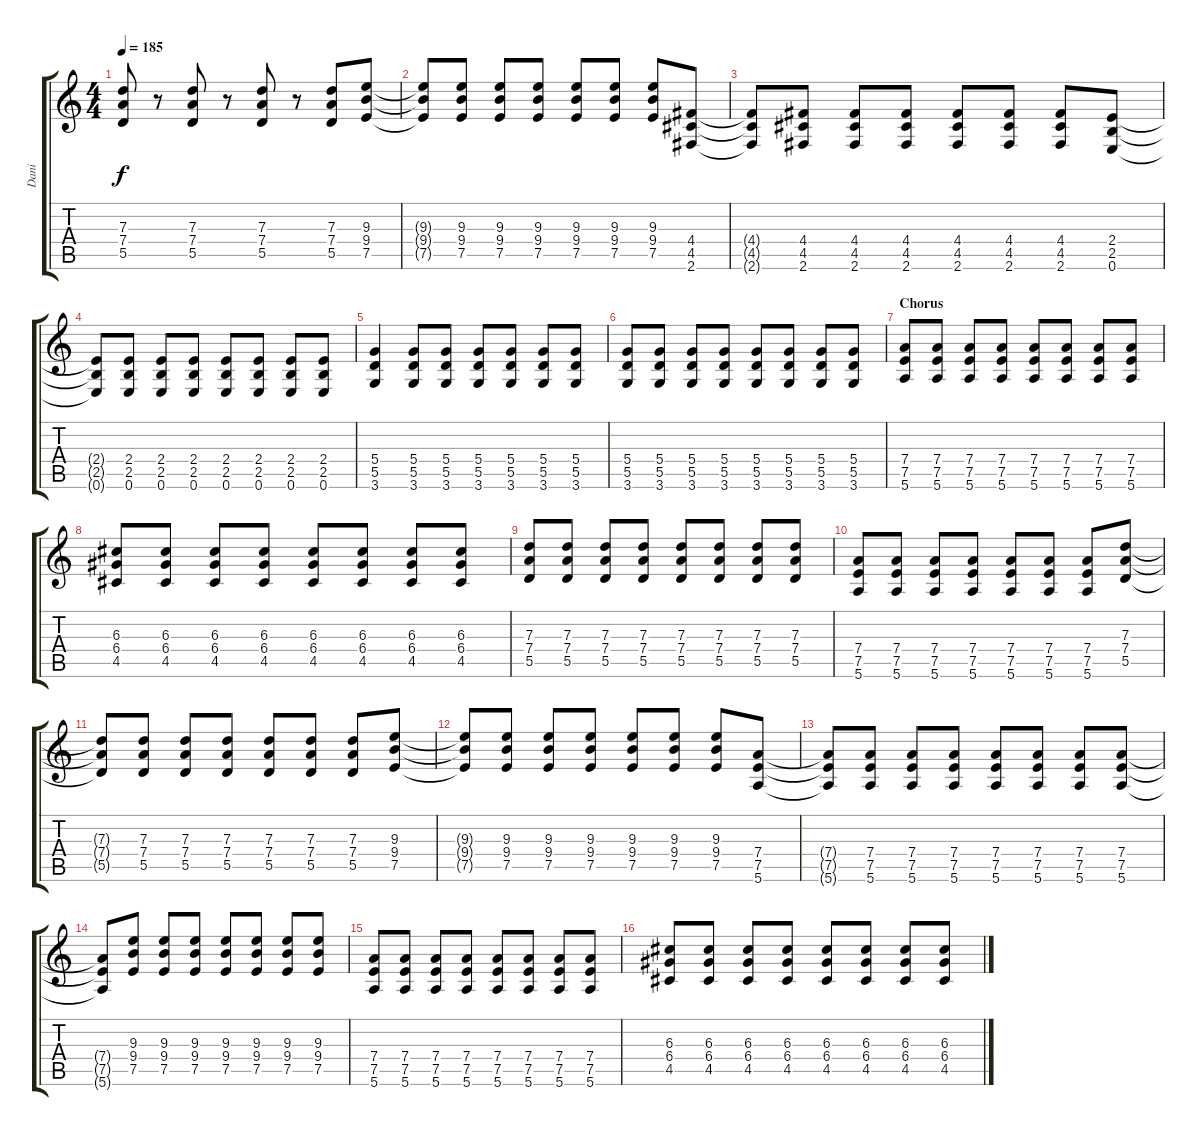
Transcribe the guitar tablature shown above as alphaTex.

\track ("Dani" "Dani") {instrument distortionguitar}
\staff {score tabs}
\tuning (E4 B3 G3 D3 A2 E2) {hide}
\ts (4 4)
\tempo 185
\clef g2
\ks c
(7.3 7.4 5.5).8{dy f} r.8 (7.3 7.4 5.5).8 r.8 (7.3 7.4 5.5).8 r.8 (7.3 7.4 5.5).8 (9.3 9.4 7.5).8 |
(9.3{t} 9.4{t} 7.5{t}).8 (9.3 9.4 7.5).8 (9.3 9.4 7.5).8 (9.3 9.4 7.5).8 (9.3 9.4 7.5).8 (9.3 9.4 7.5).8 (9.3 9.4 7.5).8 (4.4 4.5 2.6).8 |
(4.4{t} 4.5{t} 2.6{t}).8 (4.4 4.5 2.6).8 (4.4 4.5 2.6).8 (4.4 4.5 2.6).8 (4.4 4.5 2.6).8 (4.4 4.5 2.6).8 (4.4 4.5 2.6).8 (2.4 2.5 0.6).8 |
(2.4{t} 2.5{t} 0.6{t}).8 (2.4 2.5 0.6).8 (2.4 2.5 0.6).8 (2.4 2.5 0.6).8 (2.4 2.5 0.6).8 (2.4 2.5 0.6).8 (2.4 2.5 0.6).8 (2.4 2.5 0.6).8 |
(5.4 5.5 3.6).4 (5.4 5.5 3.6).8 (5.4 5.5 3.6).8 (5.4 5.5 3.6).8 (5.4 5.5 3.6).8 (5.4 5.5 3.6).8 (5.4 5.5 3.6).8 |
(5.4 5.5 3.6).8 (5.4 5.5 3.6).8 (5.4 5.5 3.6).8 (5.4 5.5 3.6).8 (5.4 5.5 3.6).8 (5.4 5.5 3.6).8 (5.4 5.5 3.6).8 (5.4 5.5 3.6).8 |
\section ("" "Chorus")
(7.4 7.5 5.6).8 (7.4 7.5 5.6).8 (7.4 7.5 5.6).8 (7.4 7.5 5.6).8 (7.4 7.5 5.6).8 (7.4 7.5 5.6).8 (7.4 7.5 5.6).8 (7.4 7.5 5.6).8 |
(6.3 6.4 4.5).8 (6.3 6.4 4.5).8 (6.3 6.4 4.5).8 (6.3 6.4 4.5).8 (6.3 6.4 4.5).8 (6.3 6.4 4.5).8 (6.3 6.4 4.5).8 (6.3 6.4 4.5).8 |
(7.3 7.4 5.5).8 (7.3 7.4 5.5).8 (7.3 7.4 5.5).8 (7.3 7.4 5.5).8 (7.3 7.4 5.5).8 (7.3 7.4 5.5).8 (7.3 7.4 5.5).8 (7.3 7.4 5.5).8 |
(7.4 7.5 5.6).8 (7.4 7.5 5.6).8 (7.4 7.5 5.6).8 (7.4 7.5 5.6).8 (7.4 7.5 5.6).8 (7.4 7.5 5.6).8 (7.4 7.5 5.6).8 (7.3 7.4 5.5).8 |
(7.3{t} 7.4{t} 5.5{t}).8 (7.3 7.4 5.5).8 (7.3 7.4 5.5).8 (7.3 7.4 5.5).8 (7.3 7.4 5.5).8 (7.3 7.4 5.5).8 (7.3 7.4 5.5).8 (9.3 9.4 7.5).8 |
(9.3{t} 9.4{t} 7.5{t}).8 (9.3 9.4 7.5).8 (9.3 9.4 7.5).8 (9.3 9.4 7.5).8 (9.3 9.4 7.5).8 (9.3 9.4 7.5).8 (9.3 9.4 7.5).8 (7.4 7.5 5.6).8 |
(7.4{t} 7.5{t} 5.6{t}).8 (7.4 7.5 5.6).8 (7.4 7.5 5.6).8 (7.4 7.5 5.6).8 (7.4 7.5 5.6).8 (7.4 7.5 5.6).8 (7.4 7.5 5.6).8 (7.4 7.5 5.6).8 |
(7.4{t} 7.5{t} 5.6{t}).8 (9.3 9.4 7.5).8 (9.3 9.4 7.5).8 (9.3 9.4 7.5).8 (9.3 9.4 7.5).8 (9.3 9.4 7.5).8 (9.3 9.4 7.5).8 (9.3 9.4 7.5).8 |
(7.4 7.5 5.6).8 (7.4 7.5 5.6).8 (7.4 7.5 5.6).8 (7.4 7.5 5.6).8 (7.4 7.5 5.6).8 (7.4 7.5 5.6).8 (7.4 7.5 5.6).8 (7.4 7.5 5.6).8 |
(6.3 6.4 4.5).8 (6.3 6.4 4.5).8 (6.3 6.4 4.5).8 (6.3 6.4 4.5).8 (6.3 6.4 4.5).8 (6.3 6.4 4.5).8 (6.3 6.4 4.5).8 (6.3 6.4 4.5).8
